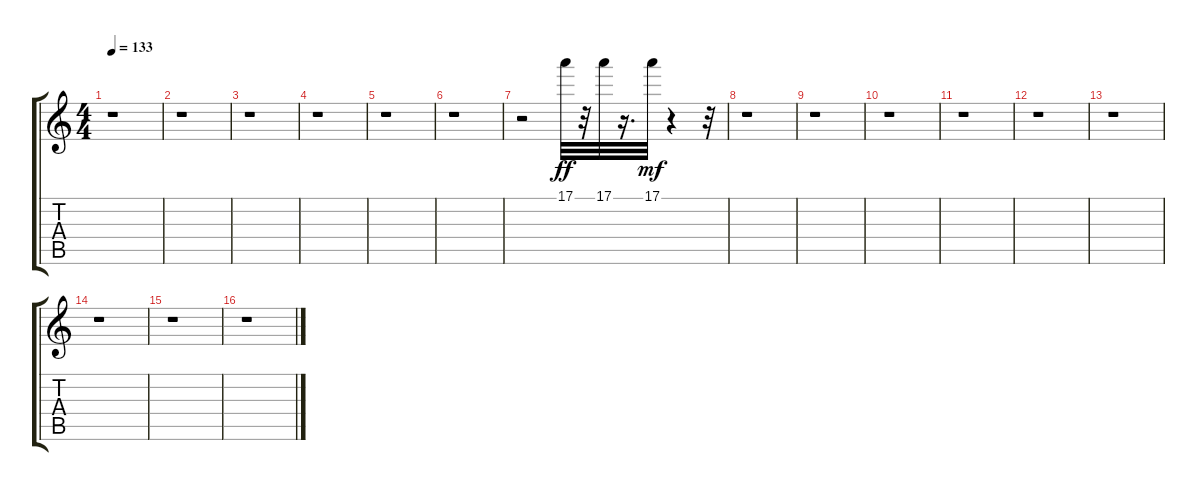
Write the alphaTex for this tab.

\track "" {instrument electricbassfinger}
\staff {score tabs}
\tuning (E4 B3 G3 D3 A2 E2) {hide}
\ts (4 4)
\tempo 133
\clef g2
\ks c
r.1{dy fff} |
r.1 |
r.1 |
r.1 |
r.1 |
r.1 |
r.2 17.1.32{dy ff} r.32 17.1.32 r.16{d} 17.1.32{dy mf} r.4 r.32 |
r.1 |
r.1 |
r.1 |
r.1 |
r.1 |
r.1 |
r.1 |
r.1 |
r.1
